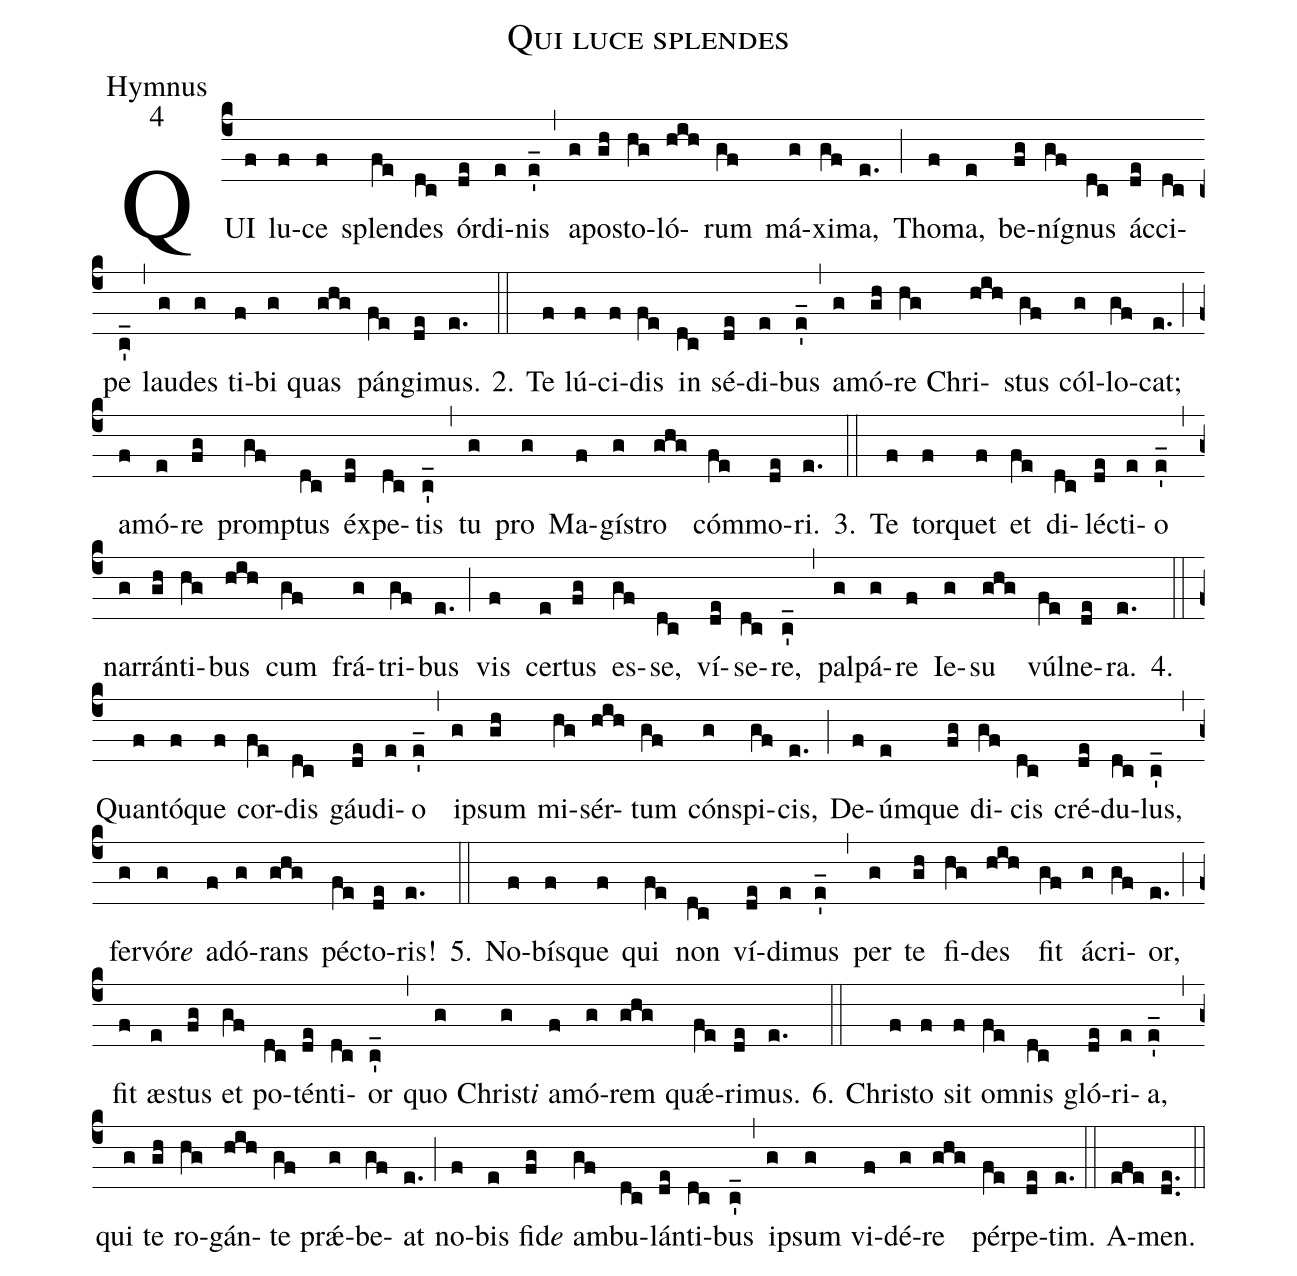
name:Qui luce splendes;
office-part:Hymnus;
mode:4;
%%
(c4)QUI(f) lu(f)ce(f) splen(fe)des(dc) ór(de)di(e)nis(e'_) (,)
a(g)po(gh)sto(hg)ló(hih)rum(gf) má(g)xi(gf)ma,(e.) (;)
Tho(f)ma,(e) be(fg)ní(gf)gnus(dc) ác(de)ci(dc)pe(c'_) (,)
lau(g)des(g) ti(f)bi(g) quas(ghg) pán(fe)gi(de)mus.(e.)
2.(::) Te(f) lú(f)ci(f)dis(fe) in(dc) sé(de)di(e)bus(e'_) (,)
a(g)mó(gh)re(hg) Chri(hih)stus(gf) cól(g)lo(gf)cat;(e.) (;)
a(f)mó(e)re(fg) prom(gf)ptus(dc) éx(de)pe(dc)tis(c'_) (,)
tu(g) pro(g) Ma(f)gí(g)stro(ghg) cóm(fe)mo(de)ri.(e.)
3.(::) Te(f) tor(f)quet(f) et(fe) di(dc)lé(de)cti(e)o(e'_) (,)
nar(g)rán(gh)ti(hg)bus(hih) cum(gf) frá(g)tri(gf)bus(e.) (;)
vis(f) cer(e)tus(fg) es(gf)se,(dc) ví(de)se(dc)re,(c'_) (,)
pal(g)pá(g)re(f) Ie(g)su(ghg) vúl(fe)ne(de)ra.(e.)
4.(::) Quan(f)tó(f)que(f) cor(fe)dis(dc) gáu(de)di(e)o(e'_) (,)
i(g)psum(gh) mi(hg)sér(hih)tum(gf) cón(g)spi(gf)cis,(e.) (;)
De(f)úm(e)que(fg) di(gf)cis(dc) cré(de)du(dc)lus,(c'_) (,)
fer(g)vór<i>e</i>(g) a(f)dó(g)rans(ghg) pé(fe)cto(de)ris!(e.)
5.(::) No(f)bís(f)que(f) qui(fe) non(dc) ví(de)di(e)mus(e'_) (,)
per(g) te(gh) fi(hg)des(hih) fit(gf) á(g)cri(gf)or,(e.) (;)
fit(f) æ(e)stus(fg) et(gf) po(dc)tén(de)ti(dc)or(c'_) (,)
quo(g) Christ<i>i</i>(g) a(f)mó(g)rem(ghg) quǽ(fe)ri(de)mus.(e.)
6.(::) Chri(f)sto(f) sit(f) om(fe)nis(dc) gló(de)ri(e)a,(e'_) (,)
qui(g) te(gh) ro(hg)gán(hih)te(gf) prǽ(g)be(gf)at(e.) (;)
no(f)bis(e) fid<i>e</i>(fg) am(gf)bu(dc)lán(de)ti(dc)bus(c'_) (,)
i(g)psum(g) vi(f)dé(g)re(ghg) pér(fe)pe(de)tim.(e.) (::)
A(efe)men.(de..) (::)
